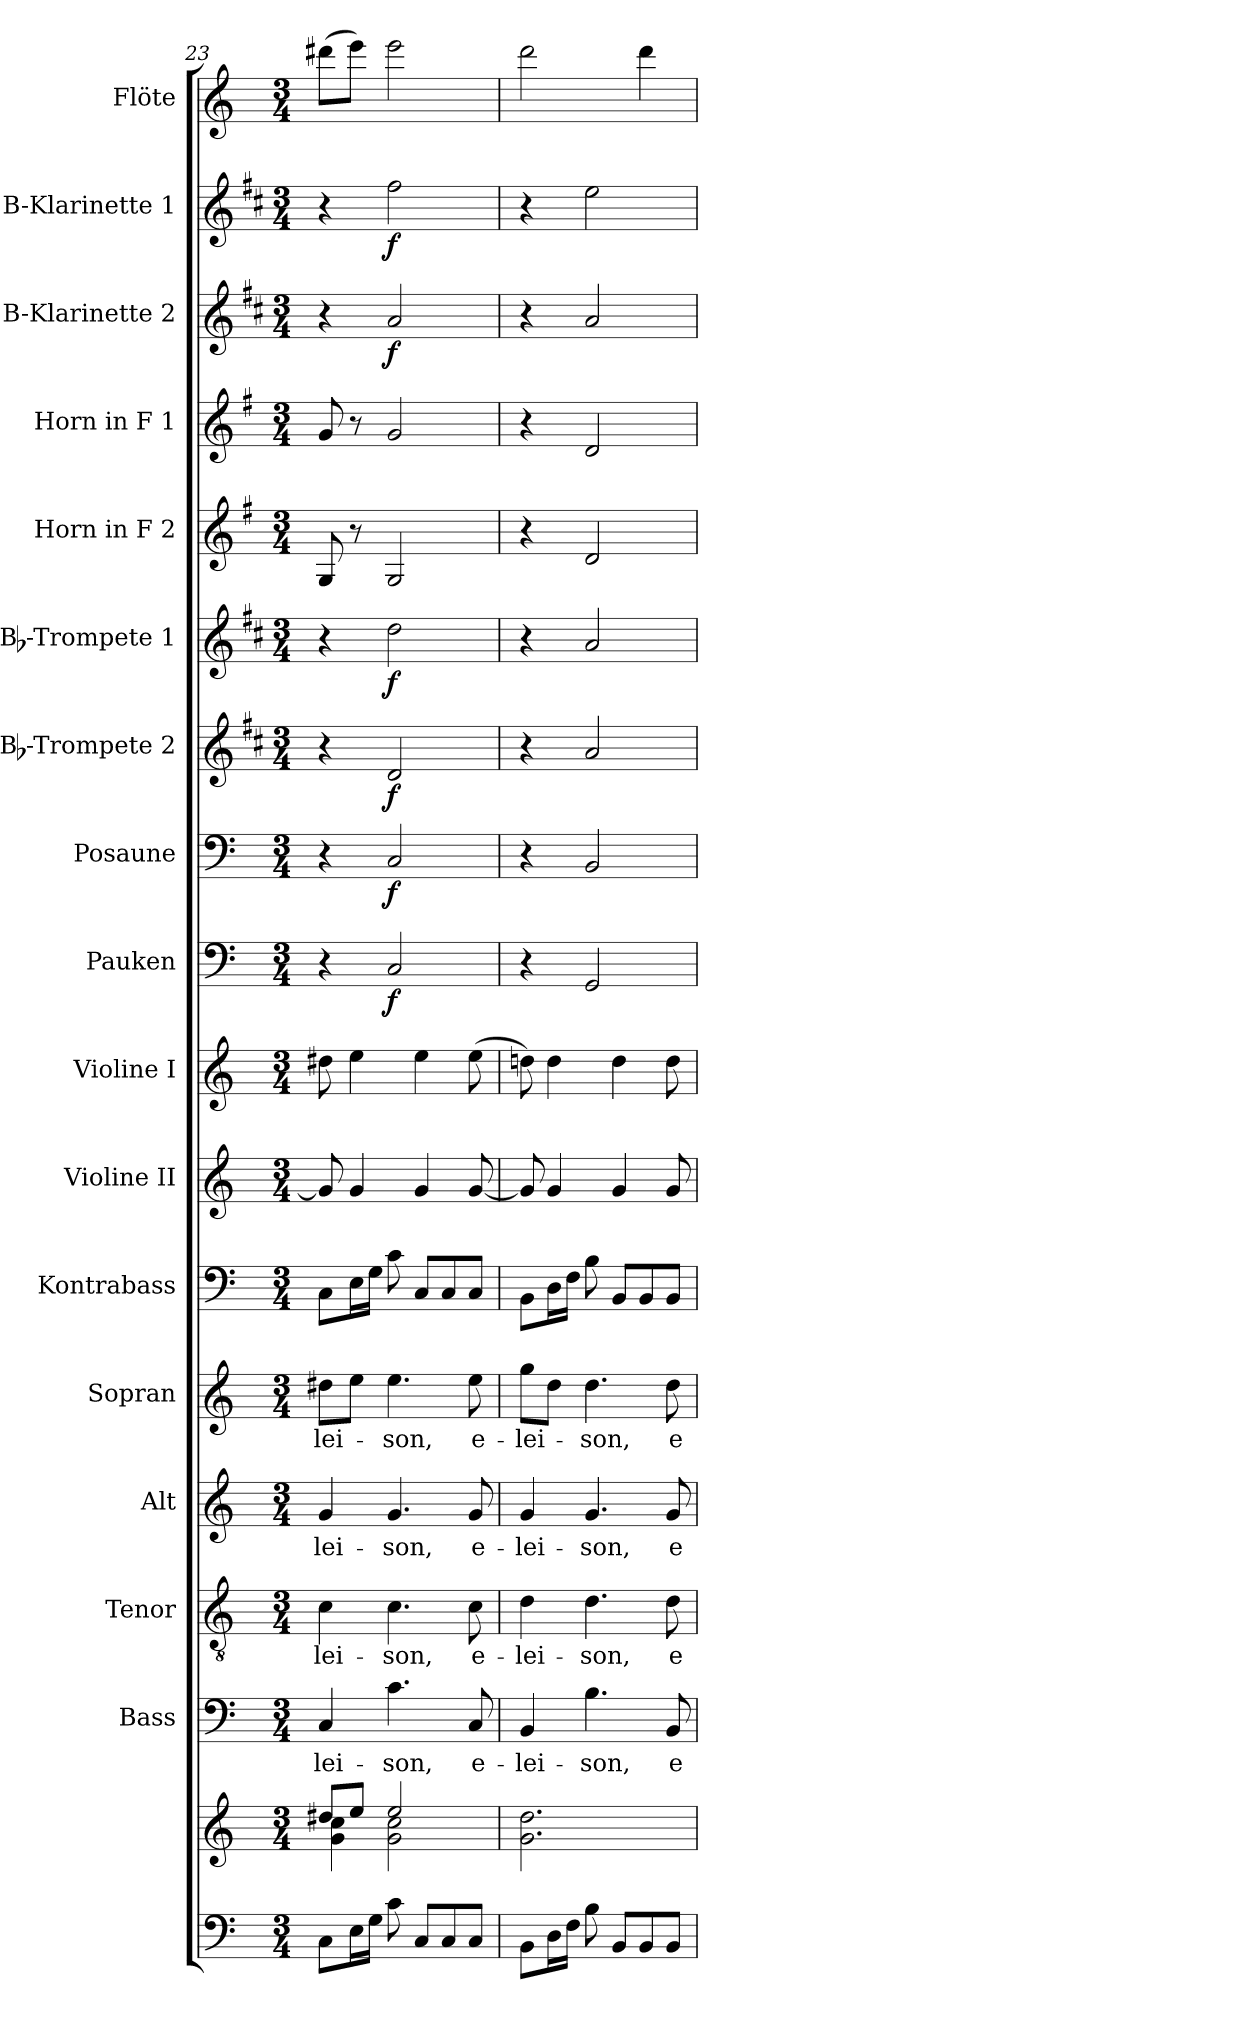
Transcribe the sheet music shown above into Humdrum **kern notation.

**kern	**kern	**kern	**text	**kern	**text	**kern	**text	**kern	**text	**kern	**kern	**kern	**kern	**dynam	**kern	**dynam	**kern	**dynam	**kern	**dynam	**kern	**kern	**kern	**dynam	**kern	**dynam	**kern
*part17	*part17	*part16	*part16	*part15	*part15	*part14	*part14	*part13	*part13	*part12	*part11	*part10	*part9	*part9	*part8	*part8	*part7	*part7	*part6	*part6	*part5	*part4	*part3	*part3	*part2	*part2	*part1
*staff18	*staff17	*staff16	*staff16	*staff15	*staff15	*staff14	*staff14	*staff13	*staff13	*staff12	*staff11	*staff10	*staff9	*staff9	*staff8	*staff8	*staff7	*staff7	*staff6	*staff6	*staff5	*staff4	*staff3	*staff3	*staff2	*staff2	*staff1
*	*	*I"Bass	*	*I"Tenor	*	*I"Alt	*	*I"Sopran	*	*I"Kontrabass	*I"Violine II	*I"Violine I	*I"Pauken	*	*I"Posaune	*	*I"Bb-Trompete 2	*	*I"Bb-Trompete 1	*	*I"Horn in F 2	*I"Horn in F 1	*I"B-Klarinette 2	*	*I"B-Klarinette 1	*	*I"Flöte
*	*	*I'B.	*	*I'T.	*	*I'A.	*	*I'S.	*	*I'Kb.	*I'Vl. II	*I'Vl. I	*I'Pk.	*	*I'Pos.	*	*I'Bb Trp. 2	*	*I'Bb Trp. 1	*	*I'Hrn. 2	*I'Hrn. 1	*I'B Kl. 2	*	*I'B Kl. 1	*	*I'Fl.
!!LO:PB:g=z
*clefF4	*clefG2	*clefF4	*	*clefGv2	*	*clefG2	*	*clefG2	*	*clefF4	*clefG2	*clefG2	*clefF4	*	*clefF4	*	*clefG2	*	*clefG2	*	*clefG2	*clefG2	*clefG2	*	*clefG2	*	*clefG2
*	*	*	*	*	*	*	*	*	*	*ITrd7c12	*	*	*	*	*	*	*ITrd1c2	*	*ITrd1c2	*	*ITrd4c7	*ITrd4c7	*ITrd1c2	*	*ITrd1c2	*	*
*k[]	*k[]	*k[]	*	*k[]	*	*k[]	*	*k[]	*	*k[]	*k[]	*k[]	*k[]	*	*k[]	*	*k[]	*	*k[]	*	*k[]	*k[]	*k[]	*	*k[]	*	*k[]
*C:	*C:	*C:	*	*C:	*	*C:	*	*C:	*	*C:	*C:	*C:	*C:	*	*C:	*	*C:	*	*C:	*	*C:	*C:	*C:	*	*C:	*	*C:
*M3/4	*M3/4	*M3/4	*	*M3/4	*	*M3/4	*	*M3/4	*	*M3/4	*M3/4	*M3/4	*M3/4	*	*M3/4	*	*M3/4	*	*M3/4	*	*M3/4	*M3/4	*M3/4	*	*M3/4	*	*M3/4
=23	=23	=23	=23	=23	=23	=23	=23	=23	=23	=23	=23	=23	=23	=23	=23	=23	=23	=23	=23	=23	=23	=23	=23	=23	=23	=23	=23
*	*^	*	*	*	*	*	*	*	*	*	*	*	*	*	*	*	*	*	*	*	*	*	*	*	*	*	*
!	!	!	!	!LO:LY:b	!	!LO:LY:b	!	!LO:LY:b	!	!LO:LY:b	!	!	!	!	!	!	!	!	!	!	!	!	!	!	!	!	!	!
8C\L	8dd#X/L	4g\ 4cc\	4C/	-lei-	4c\	-lei-	4g/	-lei-	8dd#X\L	-lei-	8CC\L	8g/]	8dd#X\	4r	.	4r	.	4r	.	4r	.	8C/	8c/	4r	.	4r	.	(>8ddd#X\L
16E\L	8ee/J	.	.	.	.	.	.	.	8ee\J	.	16EE\L	4g/	4ee\	.	.	.	.	.	.	.	.	8r	8r	.	.	.	.	8eee\J)
16G\JJ	.	.	.	.	.	.	.	.	.	.	16GG\JJ	.	.	.	.	.	.	.	.	.	.	.	.	.	.	.	.	.
!	!	!	!	!LO:LY:b	!	!LO:LY:b	!	!LO:LY:b	!	!LO:LY:b	!	!	!	!	!LO:DY:b	!	!LO:DY:b	!	!LO:DY:b	!	!LO:DY:b	!	!	!	!LO:DY:b	!	!LO:DY:b	!
8c\	2ee/	2g\ 2cc\	4.c\	-son,	4.c\	-son,	4.g/	-son,	4.ee\	-son,	8C\	.	.	2C/	f	2C/	f	2c/	f	2cc\	f	2C/	2c/	2g/	f	2ee\	f	2eee\
8C/L	.	.	.	.	.	.	.	.	.	.	8CC/L	4g/	4ee\	.	.	.	.	.	.	.	.	.	.	.	.	.	.	.
8C/	.	.	.	.	.	.	.	.	.	.	8CC/	.	.	.	.	.	.	.	.	.	.	.	.	.	.	.	.	.
!	!	!	!	!LO:LY:b	!	!LO:LY:b	!	!LO:LY:b	!	!LO:LY:b	!	!	!	!	!	!	!	!	!	!	!	!	!	!	!	!	!	!
8C/J	.	.	8C/	e-	8c\	e-	8g/	e-	8ee\	e-	8CC/J	[8g/	(>8ee\	.	.	.	.	.	.	.	.	.	.	.	.	.	.	.
*	*v	*v	*	*	*	*	*	*	*	*	*	*	*	*	*	*	*	*	*	*	*	*	*	*	*	*	*	*
=24	=24	=24	=24	=24	=24	=24	=24	=24	=24	=24	=24	=24	=24	=24	=24	=24	=24	=24	=24	=24	=24	=24	=24	=24	=24	=24	=24
!	!	!	!LO:LY:b	!	!LO:LY:b	!	!LO:LY:b	!	!LO:LY:b	!	!	!	!	!	!	!	!	!	!	!	!	!	!	!	!	!	!
8BB\L	2.g\ 2.dd\	4BB/	-lei-	4d\	-lei-	4g/	-lei-	8gg\L	-lei-	8BBB\L	8g/]	8ddn\)	4r	.	4r	.	4r	.	4r	.	4r	4r	4r	.	4r	.	2ddd\
16D\L	.	.	.	.	.	.	.	8dd\J	.	16DD\L	4g/	4dd\	.	.	.	.	.	.	.	.	.	.	.	.	.	.	.
16F\JJ	.	.	.	.	.	.	.	.	.	16FF\JJ	.	.	.	.	.	.	.	.	.	.	.	.	.	.	.	.	.
!	!	!	!LO:LY:b	!	!LO:LY:b	!	!LO:LY:b	!	!LO:LY:b	!	!	!	!	!	!	!	!	!	!	!	!	!	!	!	!	!	!
8B\	.	4.B\	-son,	4.d\	-son,	4.g/	-son,	4.dd\	-son,	8BB\	.	.	2GG/	.	2BB/	.	2g/	.	2g/	.	2G/	2G/	2g/	.	2dd\	.	.
8BB/L	.	.	.	.	.	.	.	.	.	8BBB/L	4g/	4dd\	.	.	.	.	.	.	.	.	.	.	.	.	.	.	.
8BB/	.	.	.	.	.	.	.	.	.	8BBB/	.	.	.	.	.	.	.	.	.	.	.	.	.	.	.	.	4ddd\
!	!	!	!LO:LY:b	!	!LO:LY:b	!	!LO:LY:b	!	!LO:LY:b	!	!	!	!	!	!	!	!	!	!	!	!	!	!	!	!	!	!
8BB/J	.	8BB/	e-	8d\	e-	8g/	e-	8dd\	e-	8BBB/J	8g/	8dd\	.	.	.	.	.	.	.	.	.	.	.	.	.	.	.
=	=	=	=	=	=	=	=	=	=	=	=	=	=	=	=	=	=	=	=	=	=	=	=	=	=	=	=
*-	*-	*-	*-	*-	*-	*-	*-	*-	*-	*-	*-	*-	*-	*-	*-	*-	*-	*-	*-	*-	*-	*-	*-	*-	*-	*-	*-
